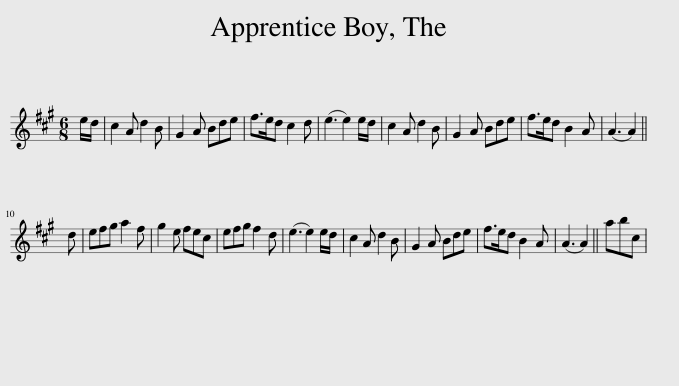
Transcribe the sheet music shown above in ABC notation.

X:1
L:1/8
M:6/8
I:linebreak $
K:A
V:1 treble
V:1
 e/d/ | c2 A d2 B | G2 A Bde | f>ed c2 d | (e3 e2) e/d/ | %5
 c2 A d2 B | G2 A Bde | f>ed B2 A | (A3 A2) ||$ d | %10
 efg a2 f | g2 e fec | efg f2 d | (e3 e2) e/d/ | c2 A d2 B | %15
 G2 A Bde | f>ed B2 A | (A3 A2) || abc | %19
